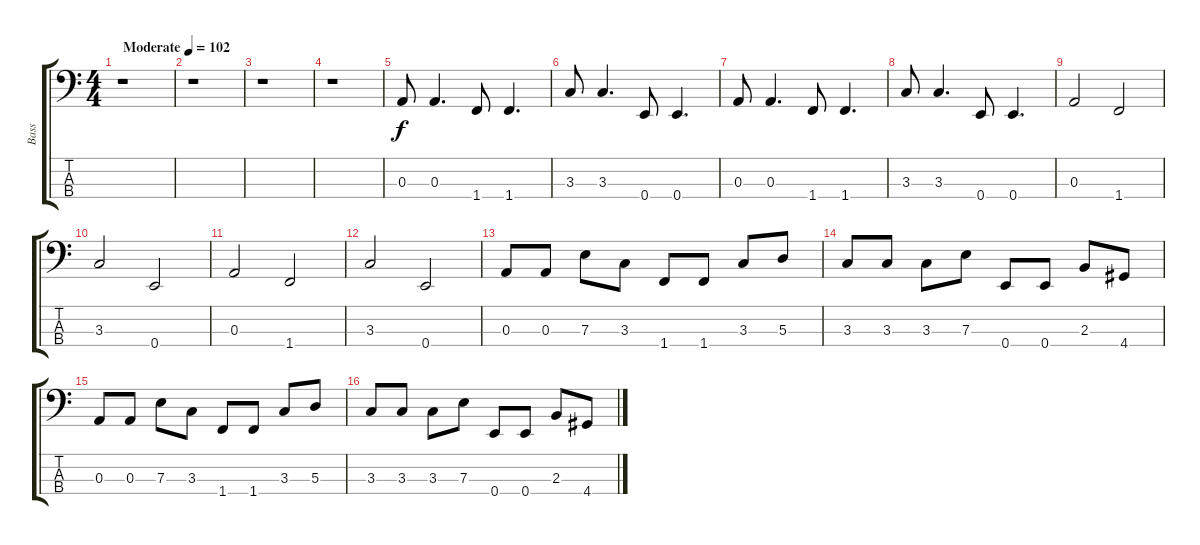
\track ("Bass" "Bass") {instrument electricbassfinger}
\staff {score tabs}
\tuning (G2 D2 A1 E1) {hide}
\ts (4 4)
\tempo (102 "Moderate")
\clef f4
\ks c
r.1{dy f instrument electricbassfinger} |
r.1 |
r.1 |
r.1 |
0.3.8 0.3.4{d} 1.4.8 1.4.4{d} |
3.3.8 3.3.4{d} 0.4.8 0.4.4{d} |
0.3.8 0.3.4{d} 1.4.8 1.4.4{d} |
3.3.8 3.3.4{d} 0.4.8 0.4.4{d} |
0.3.2 1.4.2 |
3.3.2 0.4.2 |
0.3.2 1.4.2 |
3.3.2 0.4.2 |
0.3.8 0.3.8 7.3.8 3.3.8 1.4.8 1.4.8 3.3.8 5.3.8 |
3.3.8 3.3.8 3.3.8 7.3.8 0.4.8 0.4.8 2.3.8 4.4.8 |
0.3.8 0.3.8 7.3.8 3.3.8 1.4.8 1.4.8 3.3.8 5.3.8 |
3.3.8 3.3.8 3.3.8 7.3.8 0.4.8 0.4.8 2.3.8 4.4.8
